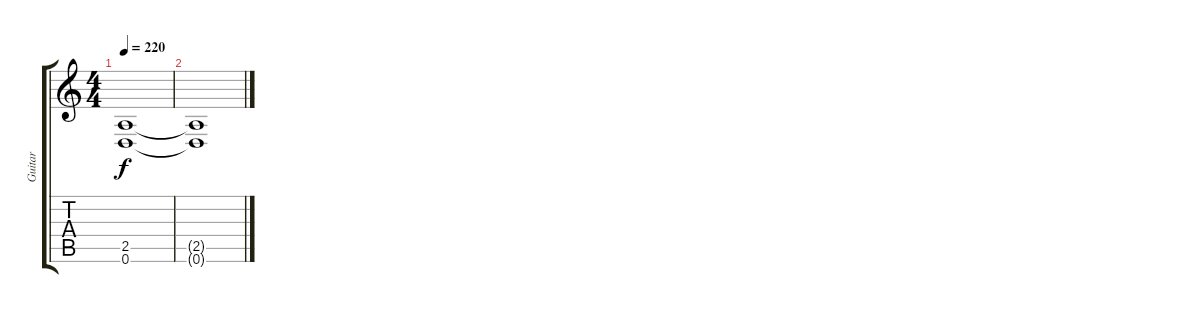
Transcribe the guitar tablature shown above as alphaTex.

\track ("Guitar" "Guitar") {instrument distortionguitar}
\staff {score tabs}
\tuning (D4 A3 F3 C3 G2 D2) {hide}
\ts (4 4)
\tempo 220
\clef g2
\ks c
(2.5 0.6).1{dy f} |
(2.5{t} 0.6{t}).1
